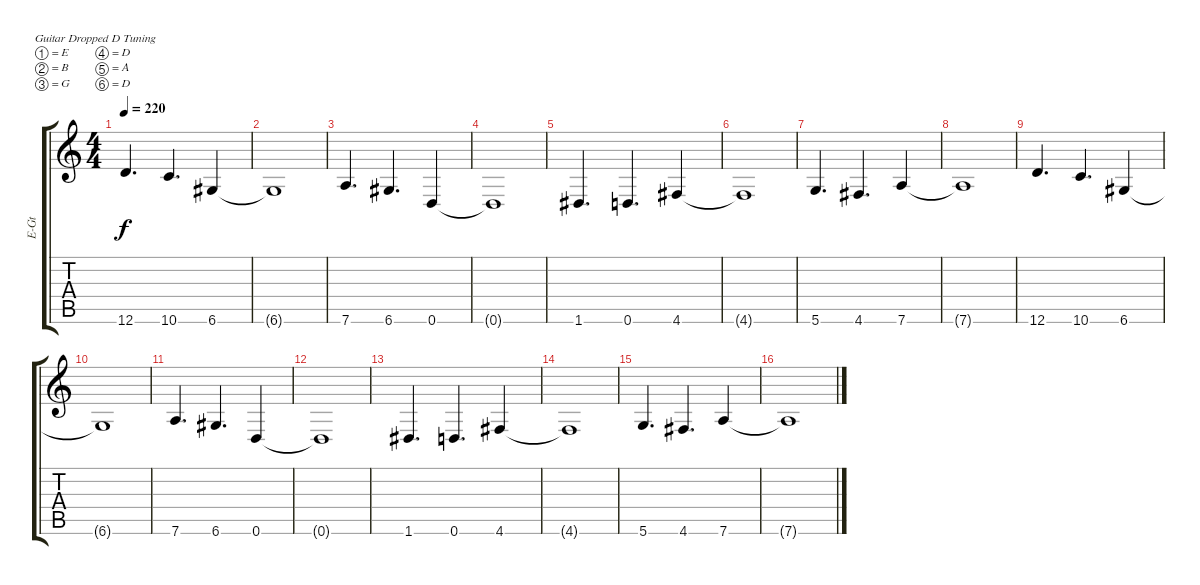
\bracketExtendMode groupsimilarinstruments
\otherSystemsTrackNameOrientation horizontal
\track ("Guitar-spare" "E-Gt") {instrument distortionguitar}
\staff {score tabs}
\tuning (E4 B3 G3 D3 A2 D2)
\ts (4 4)
\tempo 220
\clef g2
\ks c
12.6.4{d dy f beam Up} 10.6.4{d beam Up} 6.6{acc #}.4{beam Up} |
6.6{t acc #}.1{beam Up} |
7.6.4{d beam Up} 6.6{acc #}.4{d beam Up} 0.6.4{beam Up} |
0.6{t}.1{beam Up} |
1.6{acc #}.4{d beam Up} 0.6.4{d beam Up} 4.6{acc #}.4{beam Up} |
4.6{t acc #}.1{beam Up} |
5.6.4{d beam Up} 4.6{acc #}.4{d beam Up} 7.6.4{beam Up} |
7.6{t}.1{beam Up} |
12.6.4{d beam Up} 10.6.4{d beam Up} 6.6{acc #}.4{beam Up} |
6.6{t acc #}.1{beam Up} |
7.6.4{d beam Up} 6.6{acc #}.4{d beam Up} 0.6.4{beam Up} |
0.6{t}.1{beam Up} |
1.6{acc #}.4{d beam Up} 0.6.4{d beam Up} 4.6{acc #}.4{beam Up} |
4.6{t acc #}.1{beam Up} |
5.6.4{d beam Up} 4.6{acc #}.4{d beam Up} 7.6.4{beam Up} |
7.6{t}.1{beam Up}
